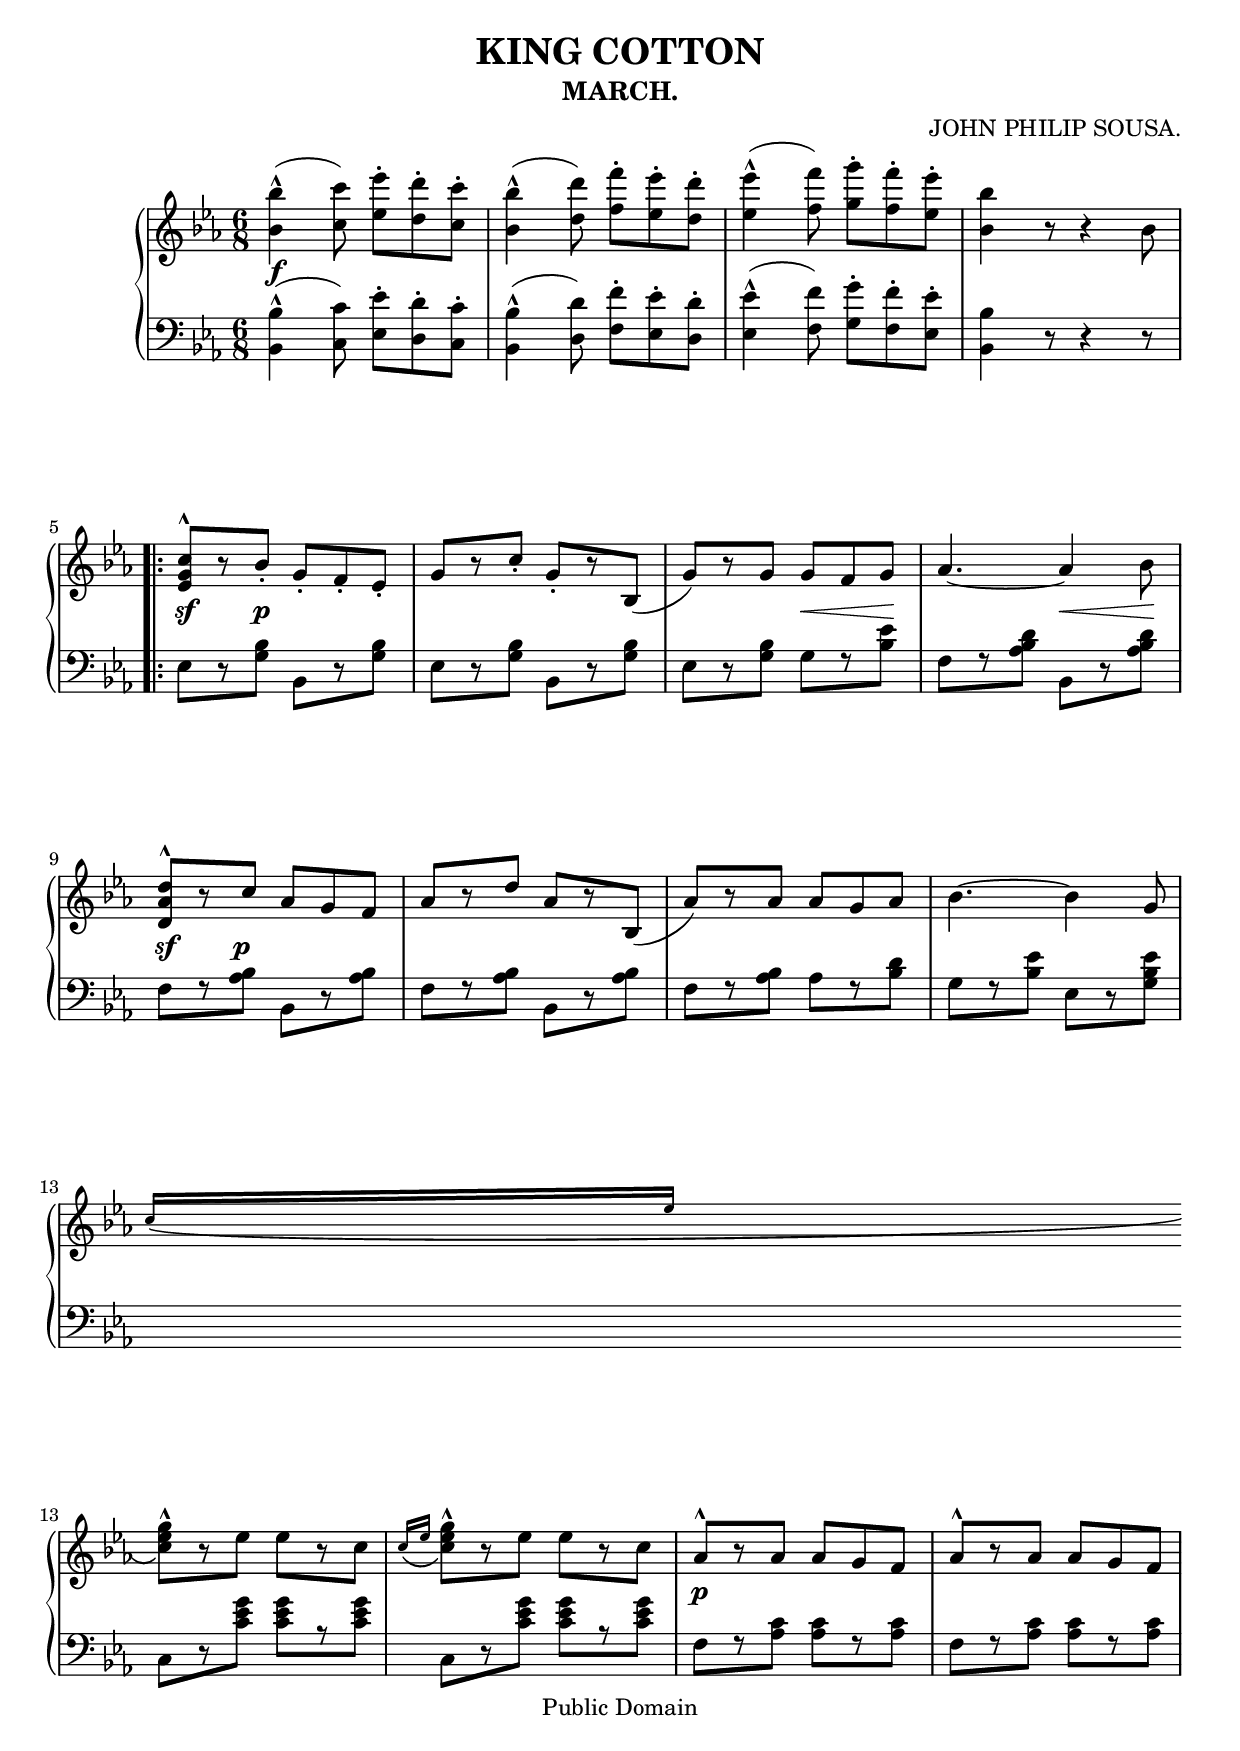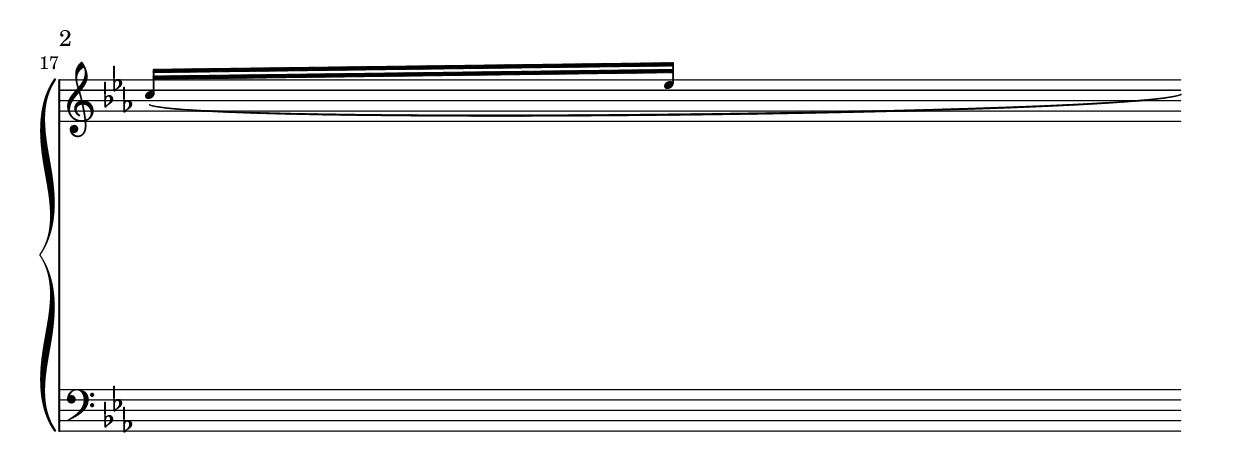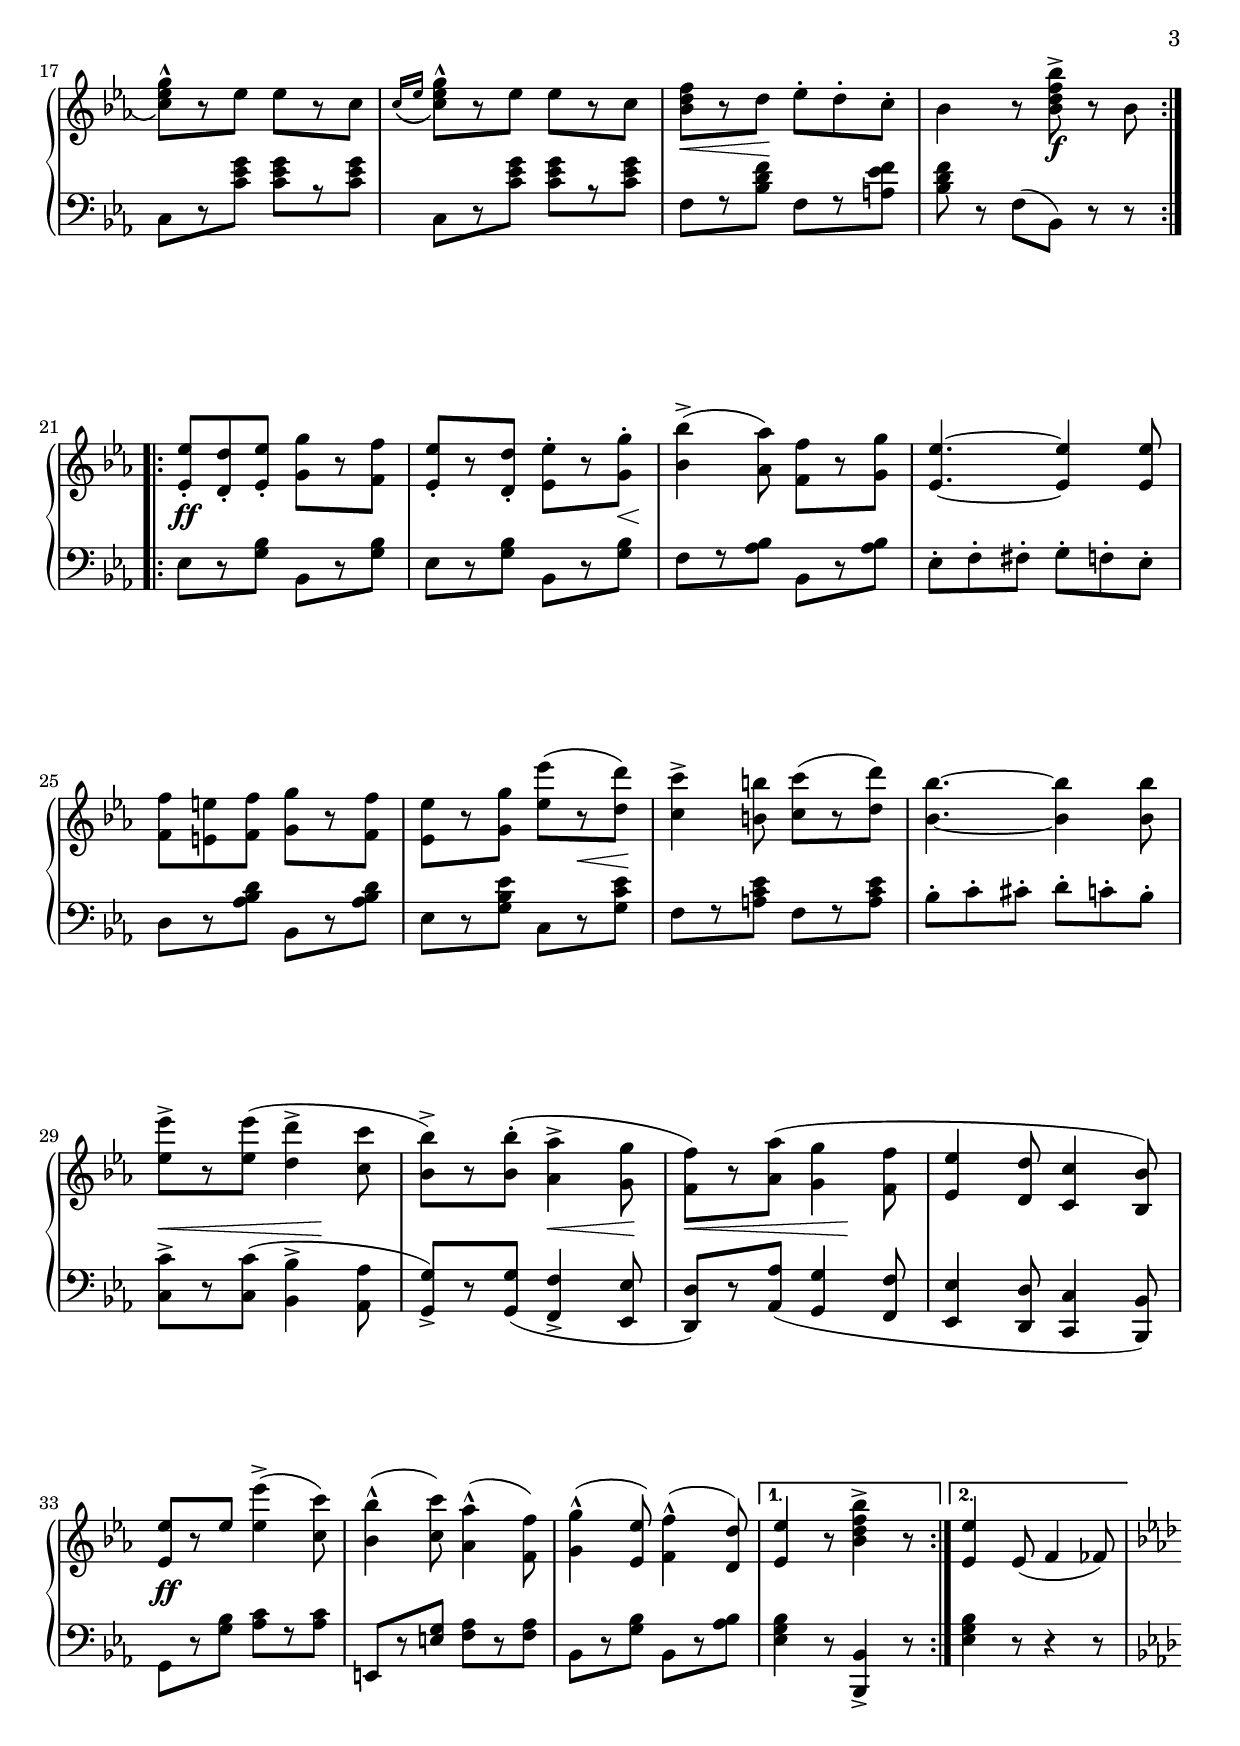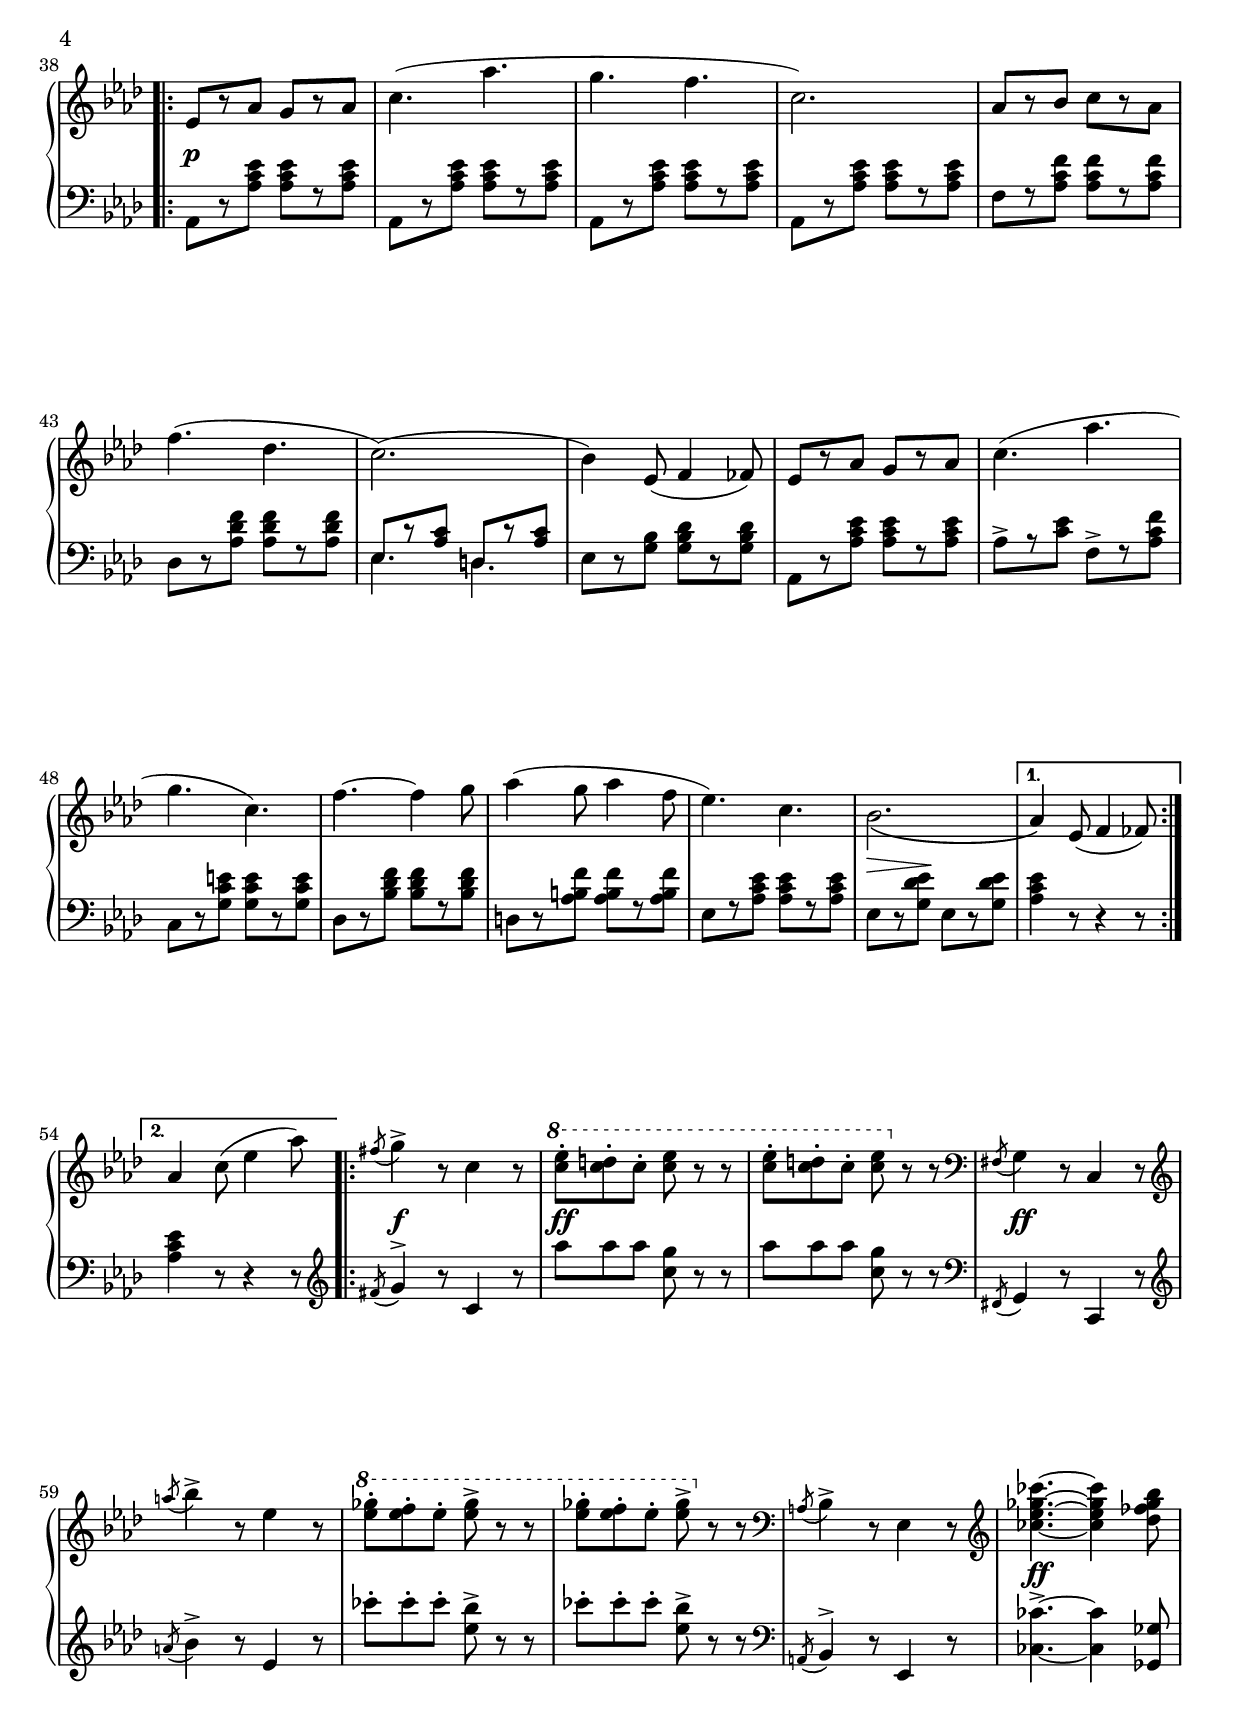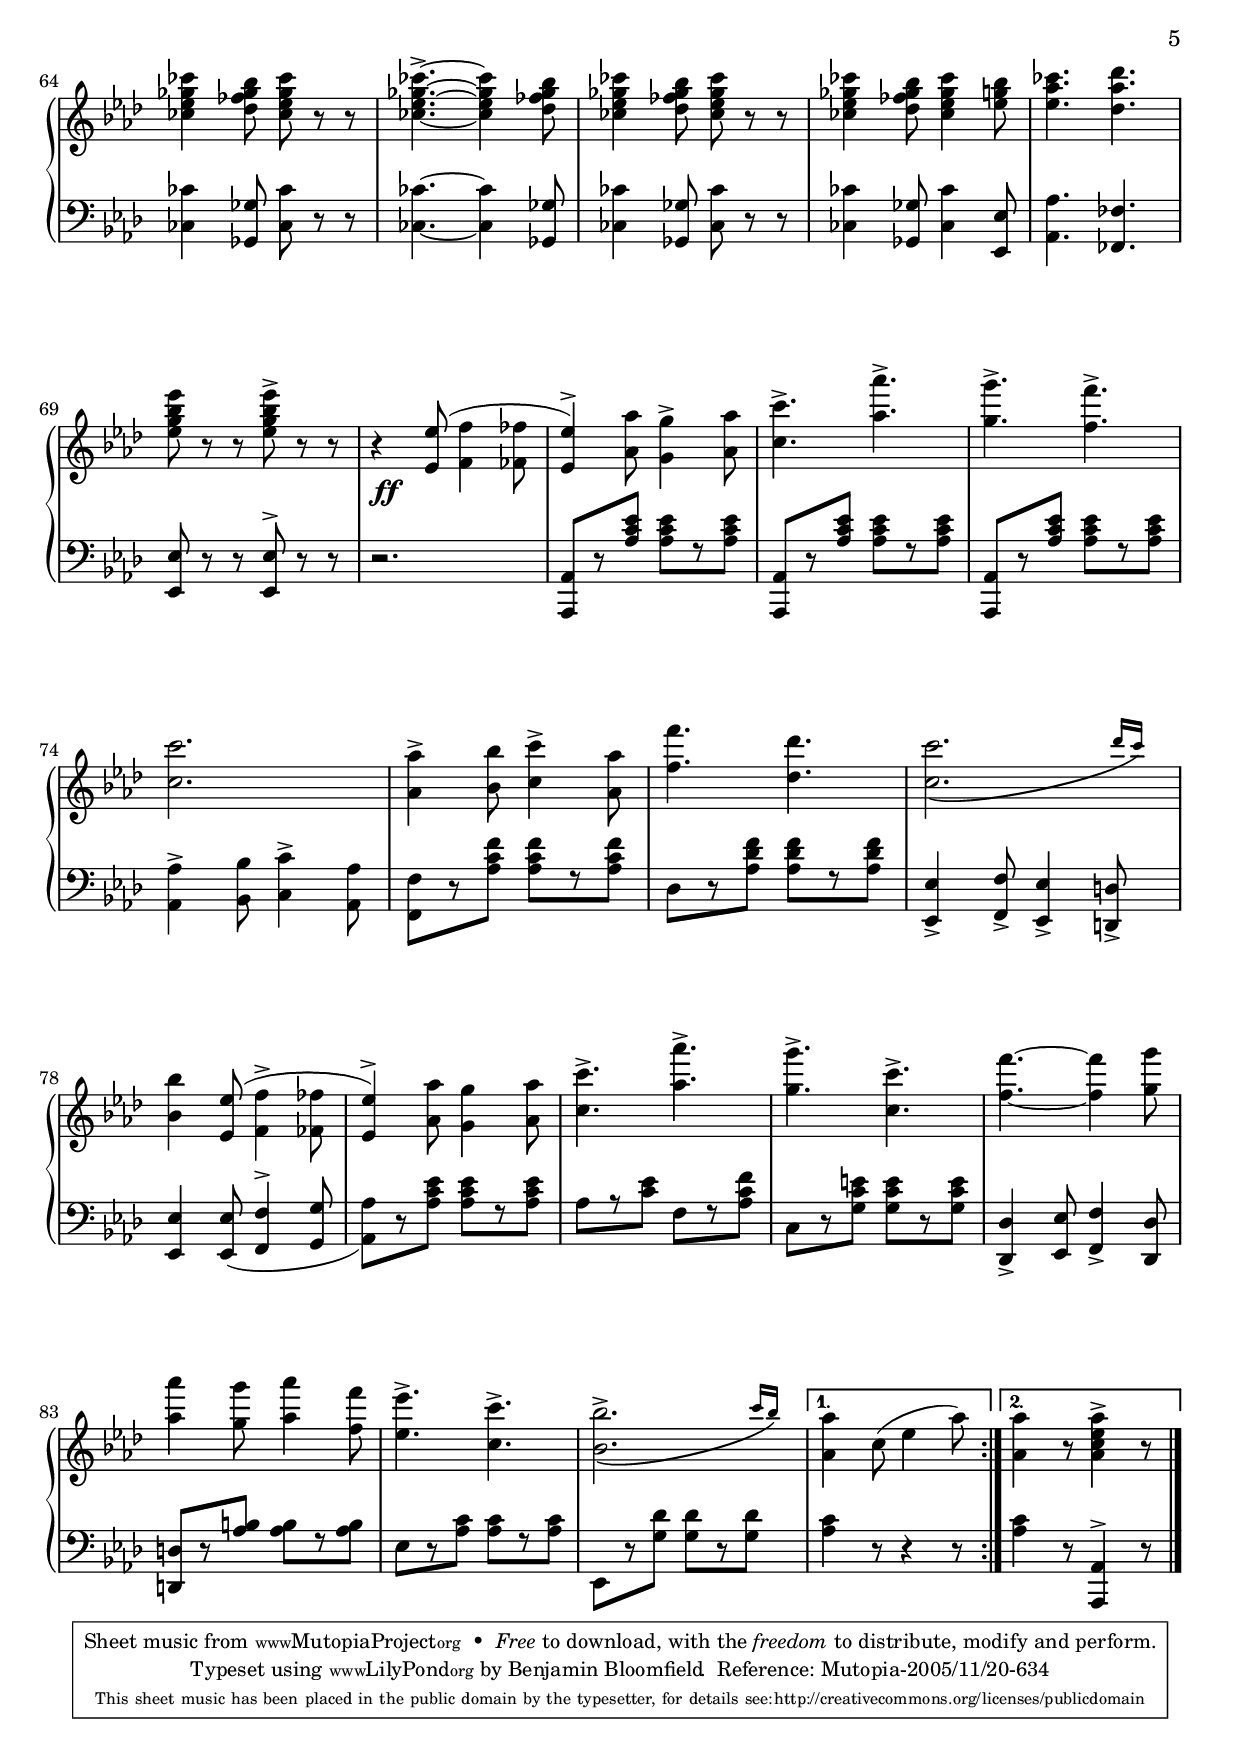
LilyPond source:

\version "2.6.0"
\include "english.ly"
\header {
	title="KING COTTON"
	subtitle="MARCH."
	composer="JOHN PHILIP SOUSA."

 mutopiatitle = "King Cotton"
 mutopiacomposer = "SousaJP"
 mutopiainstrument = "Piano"
 date = "1895/July/28"
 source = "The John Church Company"
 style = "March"
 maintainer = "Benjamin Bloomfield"
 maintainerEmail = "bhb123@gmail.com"
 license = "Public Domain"
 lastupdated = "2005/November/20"
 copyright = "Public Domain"

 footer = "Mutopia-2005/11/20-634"
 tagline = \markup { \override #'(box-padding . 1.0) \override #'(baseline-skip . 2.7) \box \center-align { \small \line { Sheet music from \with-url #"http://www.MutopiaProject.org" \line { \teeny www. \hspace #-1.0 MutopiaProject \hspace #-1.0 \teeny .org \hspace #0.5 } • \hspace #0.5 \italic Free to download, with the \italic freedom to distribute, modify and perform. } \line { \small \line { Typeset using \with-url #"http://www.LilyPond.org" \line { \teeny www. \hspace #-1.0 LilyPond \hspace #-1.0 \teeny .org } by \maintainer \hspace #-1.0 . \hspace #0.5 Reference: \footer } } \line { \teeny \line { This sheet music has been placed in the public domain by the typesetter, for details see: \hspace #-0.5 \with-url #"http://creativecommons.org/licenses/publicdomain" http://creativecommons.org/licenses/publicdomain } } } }

}

\paper {
%	hsize = 8.5\in
%	vsize = 11\in
	betweensystempadding = #0.25
	raggedlastbottom=##f
}

afterGraceFraction = #(cons 7 8)

     upper = \relative c'' {
       \clef treble
       \key ef \major
       \time 6/8
     
	<bf bf'>4^^( <c c'>8) <ef ef'>^.[ <d d'>^. <c c'>^.] | <bf bf'>4^^( <d d'>8) <f f'>^.[ <ef ef'>^. <d d'>^.] |
	<ef ef'>4^^( <f f'>8) <g g'>^.[ <f f'>^. <ef ef'>^.] | <bf bf'>4 r8 r4 bf8

	\break
\repeat volta 2
{
	<c g ef>8^^[ r bf-.] g-.[ f-. ef-.] | g[ r c-.] g-.[ r bf,]_( | g')[ r g] g[ f g] | af4.~ af4 bf8

	\break

	\stemUp <d af d,>^^[ r c] af[ g f] | af[ r d] af[ r bf,]_( | af')[ r af] af[ g af] | \stemNeutral bf4.~ bf4 g8 |

	\break
		\phrasingSlurDown
	\grace {c16\([ ef]} <c ef g>8^^\)[ r ef] ef[ r c] |
	\grace {c16\([ ef]} <c ef g>8^^\)[ r ef] ef[ r c] |
	af^^[ r af] af[ g f] | af^^[ r af] af[ g f] |

\pageBreak

% begin page 2

	\grace {c'16\([ ef]} <c ef g>8^^\)[ r ef] ef[ r c] |
	\grace {c16\([ ef]} <c ef g>8^^\)[ r ef] ef[ r c] |
	<bf d f>[ r d] ef-.[ d-. c-.] | bf4 r8 <bf d f bf>^> r bf
}
	\break

\repeat volta 2
{
	<ef ef,>8-.[ <d d,>-. <ef ef,>-.] <g g,>[ r <f f,>] | <ef ef,>-.[ r <d d,>-.] <ef ef,>-.[ r <g g,>-.] |
	<bf bf,>4^>( <af af,>8) <f f,>[ r <g g,>] | <ef ef,>4.~ <ef ef,>4 <ef ef,>8 |

	\break

	<f f,>[ <e e,> <f f,>] <g g,>[ r <f f,>] | <ef ef,>[ r <g g,>] <ef ef'>([ r <d d'>)] |
	<c c'>4^> <b b'>8 <c c'>([ r <d d'>)] | <bf bf'>4.~ <bf bf'>4 <bf bf'>8 |

	\break

	<ef ef'>^>[ r <ef ef'>]^( <d d'>4^> <c c'>8 | <bf bf'>^>)[ r <bf bf'>-.]^( <af af'>4^> <g g'>8 |
	<f f'>8)[ r <af af'>]^( <g g'>4 <f f'>8 | <ef ef'>4 <d d'>8 <c c'>4 <bf bf'>8) |

	\break

	\stemUp <ef ef'>8[ r ef'] \stemNeutral <ef ef'>4^>^( <c c'>8) | <bf bf'>4^^^( <c c'>8) <af af'>4^^^( <f f'>8) |
	<g g'>4^^^( <ef ef'>8) <f f'>4^^^( <d d'>8) |
}
\alternative
{
	{
		<ef ef'>4 r8 <bf' d f bf>4^> r8
	}
	{
		<ef, ef'>4 ef8_( f4 ff8)
	}
}

\pageBreak

% begin page 3

\key af \major
\repeat volta 2
{
	ef8[ r af] g[ r af] | c4.^( af' | g f | c2.) | af8[ r bf] c[ r af] |

	\break

	f'4.^( df | c2.)^( | bf4) ef,8_( f4 ff8) | ef[ r af] g[ r af] | c4.^( af' |
	g c,) | f4.~ f4 g8 | af4^( g8 af4 f8 | ef4.) c | bf2.\(
}
\alternative
{
	{
		af4\) ef8_( f4 ff8) |
\break
	}
	{
		af4 c8^( ef4 af8) |
	}
}

\repeat volta 2
{
	\acciaccatura fs8 g4^> r8 c,4 r8 | #(set-octavation 1) <c' ef>-.[ <c d>-. c-.] <c ef> r r |
	<c ef>-.[ <c d>-. c-.] <c ef> #(set-octavation 0) r r |
	\clef bass
	\acciaccatura fs,,, g4 r8 c,4 r8

	\break

	\clef treble
	\acciaccatura a''' bf4^> r8 ef,4 r8 | #(set-octavation 1) <ef' gf>-.[ <ef f>-. ef-.] <ef gf>^> r r |
	<ef gf>-.[ <ef f>-. ef-.] <ef gf>^> #(set-octavation 0) r r |
	\clef bass
	\acciaccatura a,,, bf4^> r8 ef,4 r8 |
	\clef treble
	<cf'' ef gf cf>4.~ <cf ef gf cf>4 <df ff gf bf>8

\pageBreak

% begin page 4

	<cf ef gf cf>4 <df ff gf bf>8 <cf ef gf cf> r r |
	<cf ef gf cf>4.^>~ <cf ef gf cf>4 <df ff gf bf>8 |
	<cf ef gf cf>4 <df ff gf bf>8 <cf ef gf cf> r r |
	<cf ef gf cf>4 <df ff gf bf>8 <cf ef gf cf>4 <ef g bf>8 | <ef af cf>4. <df af' df>4.

	\break

	<ef g bf ef>8 r r <ef g bf ef>^> r r |
	r4 <ef ef,>8^( <f f,>4 <ff ff,>8 | <ef ef,>4^>) <af af,>8 <g g,>4^> <af af,>8 |
	<c c,>4.^> <af af'>^> | <g g'>^> <f f'>^>

	\break

	<c c'>2. | <af af'>4^> <bf bf'>8 <c c'>4^> <af af'>8 | <f' f'>4. <df df'> | \afterGrace <c c'>2._\( {df'16[ c]\)}

	\break

	<bf bf,>4 <ef, ef,>8^( <f f,>4^> <ff ff,>8 | <ef ef,>4^>) <af af,>8 <g g,>4 <af af,>8 |
	<c c,>4.^> <af af'>^> | <g g'>^> <c c,>^> | <f f,>4.~ <f f,>4 <g g,>8 |

	\break

	<af af,>4 <g g,>8 <af af,>4 <f f,>8 | <ef ef,>4.^> <c c,>^> | \afterGrace <bf bf,>2.^>\( { c16[ bf]\)}
}
\alternative
{
	{
		<af af,>4 c,8^( ef4 af8)
	}
	{
		<af af,>4 r8 <af ef c af>4^> r8
	}
}
\bar "|."
     }
     
     lower = \relative c {
       \clef bass
       \key ef \major
       \time 6/8
     
	<bf bf'>4^^( <c c'>8) <ef ef'>^.[ <d d'>^. <c c'>^.] | <bf bf'>4^^( <d d'>8) <f f'>^.[ <ef ef'>^. <d d'>^.] |
	<ef ef'>4^^( <f f'>8) <g g'>^.[ <f f'>^. <ef ef'>^.] | <bf bf'>4 r8 r4 r8

	\break

\repeat volta 2
{
	ef8[ r <g bf>] bf,[ r <g' bf>] | ef[ r <g bf>] bf,[ r <g' bf>] | ef[ r <g bf>] g[ r <bf ef>] |
	f[ r <af bf d>] bf,[ r <af' bf d>] |

	\break

	f[ r <af bf>] bf,[ r <af' bf>] | f[ r <af bf>] bf,[ r <af' bf>] | f[ r <af bf>] af[ r <bf d>] |
	g[ r <bf ef>] ef,[ r <g bf ef>] |

	\break

	c,[ r <c' ef g>] <c ef g>[ r <c ef g>] | c,[ r <c' ef g>] <c ef g>[ r <c ef g>] | f,[ r <af c>] <af c>[ r <af c>] |
	f[ r <af c>] <af c>[ r <af c>] |

\pageBreak
% begin page 2 (lower)

	c,[ r <c' ef g>] <c ef g>[ r <c ef g>] | c,[ r <c' ef g>] <c ef g>[ r <c ef g>] |
	f,[ r <bf d f>] f[ r <a ef' f>] | <bf d f> r f^([ bf,]) r r |
}

\break

\repeat volta 2
{
	ef[ r <g bf>] bf,[ r <g' bf>] | ef[ r <g bf>] bf,[ r <g' bf>] |
	f[ r <af bf>] bf,[ r <af' bf>] | ef-.[ f-. fs-.] g-.[ f-. ef-.] |

	\break

	d[ r <af' bf d>] bf,[ r <af' bf d>] | ef[ r <g bf ef>] c,[ r <g' c ef>] |
	f[ r <a c ef>] f[ r <a c ef>] | bf-.[ c-. cs-.] d-.[ c-. bf-.] |

	\break

	<c c,>^>[ r <c c,>]^( <bf bf,>4^> <af af,>8 | <g g,>_>)[ r <g g,>]_( <f f,>4_> <ef ef,>8 |
	<d d,>)[ r <af af'>]_( <g g'>4 <f f'>8 | <ef ef'>4 <d d'>8 <c c'>4 <bf bf'>8) |

	\break

	g'[ r <g' bf>] <af c>[ r <af c>] | e,[ r <e' g>] <f af>[ r <f af>] |
	bf,[ r <g' bf>] bf,[ r <af' bf>] |
}
\alternative
{
	{
		<ef g bf>4 r8 <bf bf,>4_> r8
	}
	{
		<ef g bf>4 r8 r4 r8
	}
}

\pageBreak

% begin page 3 (lower)
\key af \major

\repeat volta 2
{
	af,[ r <af' c ef>] <af c ef>[ r <af c ef>] | af,[ r <af' c ef>] <af c ef>[ r <af c ef>] |
	af,[ r <af' c ef>] <af c ef>[ r <af c ef>] | af,[ r <af' c ef>] <af c ef>[ r <af c ef>] |
	f[ r <af c f>] <af c f>[ r <af c f>] |

	\break

	df,[ r <af' df f>] <af df f>[ r <af df f>] |
\override Staff.NoteCollision
 #'merge-differently-dotted = ##t
	<< \stemUp { ef8[ r <af c>] d,[ r <af' c>] } \\
	 \stemDown { ef4. d } >> |
	ef8[ r <g bf>] <g bf df>[ r <g bf df>] | af,[ r <af' c ef>] <af c ef>[ r <af c ef>] |
	af^>[ r <c ef>] f,^>[ r <af c f>] |

	\break

	c,[ r <g' c e>] <g c e>[ r <g c e>] | df[ r <bf' df f>] <bf df f>[ r <bf df f>] |
	d,[ r <af' b f'>] <af b f'>[ r <af b f'>] | ef[ r <af c ef>] <af c ef>[ r <af c ef>] |
	ef[ r <g df' ef>] ef[ r <g df' ef>]
}
\alternative
{
	{
		<af c ef>4 r8 r4 r8
	\break
	}
	{
		<af c ef>4 r8 r4 r8
	}
}
\repeat volta 2
{
	\clef treble
	\acciaccatura fs' g4^> r8 c,4 r8 | af''[ af af] <g c,> r r af[ af af] <g c,> r r
	\clef bass
	\acciaccatura fs,,, g4 r8 c,4 r8

	\break

	\clef treble
	\acciaccatura a''' bf4^> r8 ef,4 r8 | cf''-.[ cf-. cf-.] <bf ef,>^> r r | cf-.[ cf-. cf-.] <bf ef,>^> r r
	\clef bass
	\acciaccatura a,,, bf4^> r8 ef,4 r8 | <cf' cf'>4.^>~ <cf cf'>4 <gf gf'>8

\pageBreak

% begin page 4

	<cf cf'>4 <gf gf'>8 <cf cf'> r r | <cf cf'>4.~ <cf cf'>4 <gf gf'>8 | <cf cf'>4 <gf gf'>8 <cf cf'> r r |
	<cf cf'>4 <gf gf'>8 <cf cf'>4 <ef ef,>8 | <af af,>4. <ff ff,> |

	\break

	<ef ef,>8 r r <ef ef,>^> r r | r2. |
	<af, af,>8[ r <af' c ef>] <af c ef>[ r <af c ef>] | <af, af,>[ r <af' c ef>] <af c ef>[ r <af c ef>] |
	<af, af,>[ r <af' c ef>] <af c ef>[ r <af c ef>] |

	\break

	<af af,>4^> <bf bf,>8 <c c,>4^> <af af,>8 | <f f,>8[ r <af c f>] <af c f>[ r <af c f>] |
	df,[ r <af' df f>] <af df f>[ r <af df f>] | <ef ef,>4_> <f f,>8_> <ef ef,>4_> <d d,>8_> |

	\break

	<ef ef,>4 <ef ef,>8_( <f f,>4^> <g g,>8 | <af af,>8)[ r <af c ef>] <af c ef>[ r <af c ef>] |
	af[ r <c ef>] f,[ r <af c f>] | c,[ r <g' c e>] <g c e>[ r <g c e>] | <df df,>4_> <ef ef,>8 <f f,>4_> <df df,>8 |

	\break

	<d d,>[ r <af' b>] <af b>[ r <af b>] | ef[ r <af c>] <af c>[ r <af c>] | ef,[ r <g' df'>] <g df'>[ r <g df'>] |
}
\alternative
{
	{
		<af c>4 r8 r4 r8 |
	}
	{
		<af c>4 r8 <af, af,>4^> r8
	}
}
\bar "|."
     }
     
     dynamics = {
	s2.\f | s2.*3

	s4\sf s2\p | s2. | s4. s4\< s8\! | s4. s4\< s8\!

	s4\sf s2\p | s2.*3

	s2.*2 | s2.\p | s2.

% begin page 2

	s2.*2 | s4\< s2\! | s4. s4.\f

	s2.\ff | s4. s4 s16\< s16\! | s2.*2 |

	s2. | s2 s8\< s8\! | s2.*2 |

	s2\< s4\! | s4. s4\< s8\! | s2\< s4\! | s2. |

	s2.\ff | s2.*4

% begin page 3

	s2.\p | s2.*4

	s2.*5

	s2.*4 | s4\> s2\! | s2.

	s2. | s2.\f | s2.\ff | s2. | s2.\ff |

	s2.*4 | s2.\ff

% begin page 4

	s2.*5

	s2. | s16 s16*11\ff | s2.*3

	s2.*4

	s2.*5

	s2.*5
     }
     
     pedal = {
     }
     
     \score {
       \context PianoStaff <<
         \context Staff=upper \upper
         \context Dynamics=dynamics \dynamics
         \context Staff=lower <<
           \clef bass
           \lower
         >>
         \context Dynamics=pedal \pedal
       >>
       \layout {
         \context {
           \type "Engraver_group_engraver"
           \name Dynamics
           \alias Voice % So that \cresc works, for example.
           \consists "Output_property_engraver"
     
           minimumVerticalExtent = #'(-1 . 1)
           pedalSustainStrings = #'("Ped." "*Ped." "*")
           pedalUnaCordaStrings = #'("una corda" "" "tre corde")
     
           \consists "Piano_pedal_engraver"
           \consists "Script_engraver"
           \consists "Dynamic_engraver"
           \consists "Text_engraver"
     
           \override TextScript #'font-size = #2
           \override TextScript #'font-shape = #'italic
           \override DynamicText #'extra-offset = #'(0 . 2.5)
           \override Hairpin #'extra-offset = #'(0 . 2.5)
     
           \consists "Skip_event_swallow_translator"
     
           \consists "Axis_group_engraver"
         }
         \context {
           \PianoStaff
           \accepts Dynamics
           \override VerticalAlignment #'forced-distance = #7
         }
       }
     }
     \score {
	\unfoldRepeats
       \context PianoStaff <<
         \context Staff=upper << \upper \dynamics >>
         \context Staff=lower << \lower \dynamics >>
         \context Dynamics=pedal \pedal
       >>
       \midi { \tempo 4=200
         \context {
           \type "Performer_group_performer"
           \name Dynamics
           \consists "Piano_pedal_performer"
         }
         \context {
           \PianoStaff
           \accepts Dynamics
         }
       }
     }
